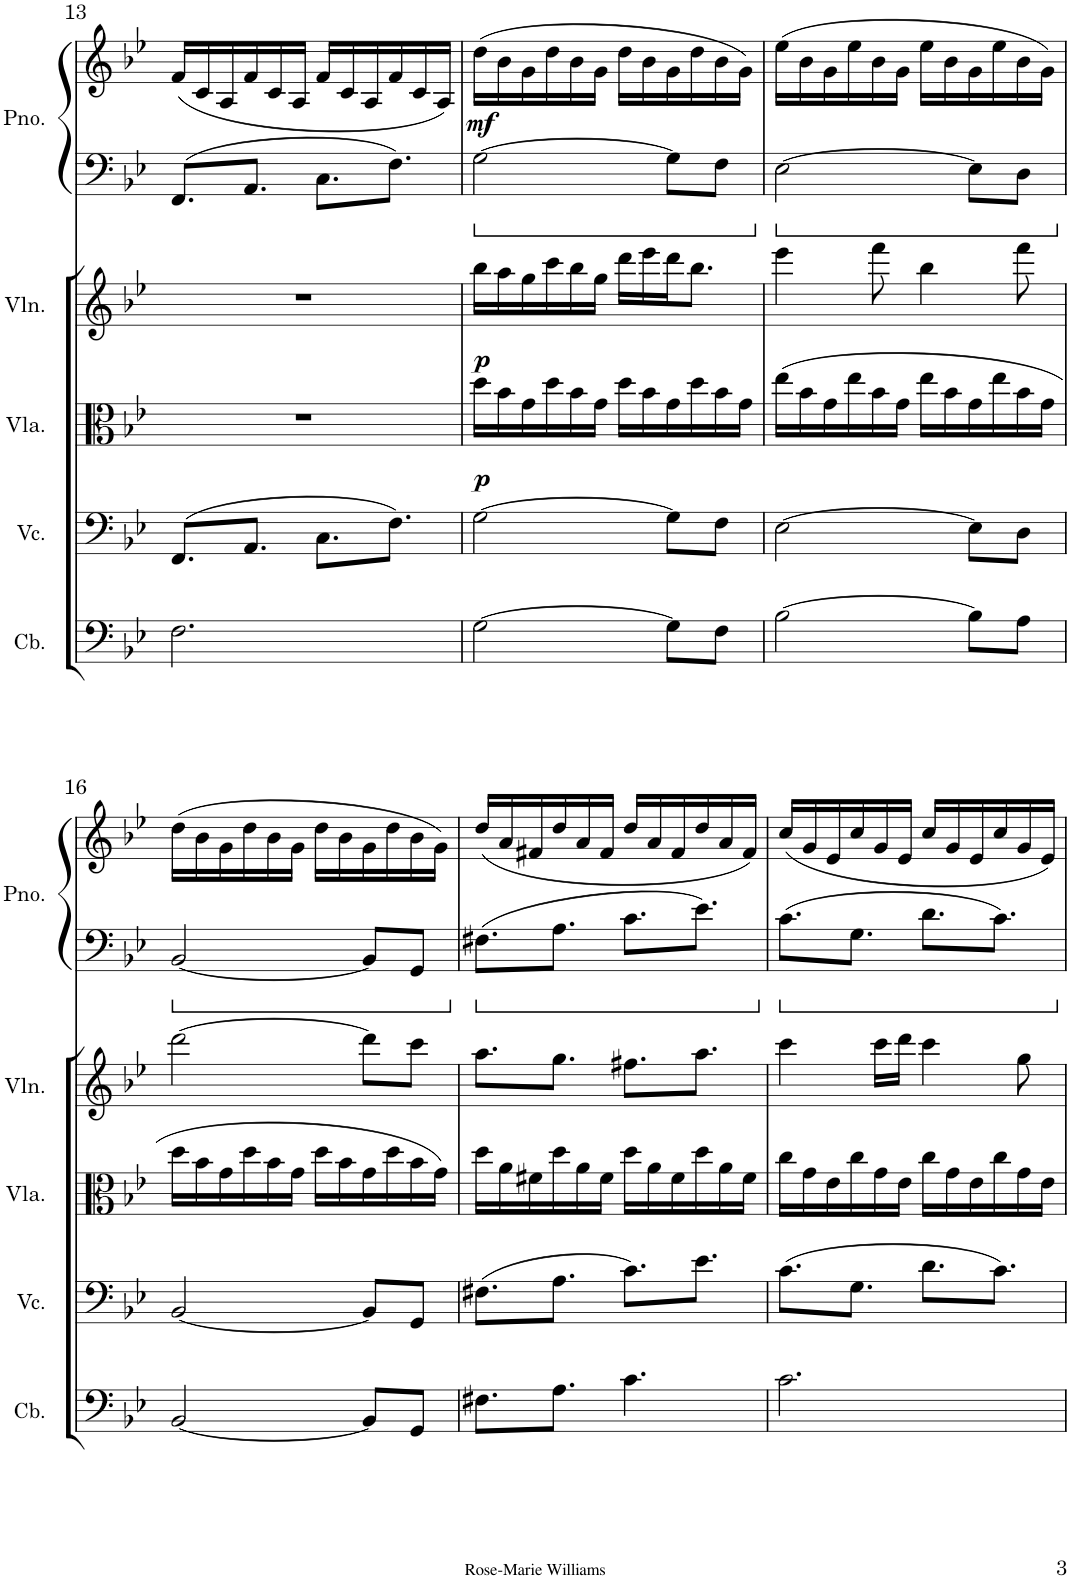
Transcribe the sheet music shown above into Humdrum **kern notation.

**kern	**kern	**kern	**dynam	**kern	**dynam	**kern	**kern	**dynam
*part5	*part4	*part3	*part3	*part2	*part2	*part1	*part1	*part1
*staff6	*staff5	*staff4	*staff4	*staff3	*staff3	*staff2	*staff1	*staff1/2
*I"Contrabass	*I"Violoncello	*I"Viola	*	*I"Violin	*	*I"Piano	*	*
*I'Cb.	*I'Vc.	*I'Vla.	*	*I'Vln.	*	*I'Pno.	*	*
!!LO:PB:g=z
*clefF4	*clefF4	*clefC3	*	*clefG2	*	*clefF4	*clefG2	*
*Trd7c12	*	*	*	*	*	*	*	*
*k[b-e-]	*k[b-e-]	*k[b-e-]	*	*k[b-e-]	*	*k[b-e-]	*k[b-e-]	*
*M6/8	*M6/8	*M6/8	*	*M6/8	*	*M6/8	*M6/8	*
=13	=13	=13	=13	=13	=13	=13	=13	=13
2.F\	(>8.FF/L	2.r	.	2.r	.	8.FF/L	(<16f/LL	.
.	.	.	.	.	.	.	16c/	.
.	.	.	.	.	.	.	16A/	.
.	8.AA/J	.	.	.	.	8.AA/J	16f/	.
.	.	.	.	.	.	.	16c/	.
.	.	.	.	.	.	.	16A/JJ	.
.	8.C\L	.	.	.	.	8.C\L	16f/LL	.
.	.	.	.	.	.	.	16c/	.
.	.	.	.	.	.	.	16A/	.
.	8.F\J)	.	.	.	.	8.F\J	16f/	.
.	.	.	.	.	.	.	16c/	.
.	.	.	.	.	.	.	16A/JJ)	.
=14	=14	=14	=14	=14	=14	=14	=14	=14
!	!	!	!LO:DY:b	!	!LO:DY:b	!	!	!LO:DY:b
[2G\	[2G\	16dd\LL	p	16bb-\LL	p	[2G\	(16dd\LL	mf
.	.	16b-\	.	16aa\	.	.	16b-\	.
.	.	16g\	.	16gg\	.	.	16g\	.
.	.	16dd\	.	16ccc\	.	.	16dd\	.
.	.	16b-\	.	16bb-\	.	.	16b-\	.
.	.	16g\JJ	.	16gg\JJ	.	.	16g\JJ	.
.	.	16dd\LL	.	16ddd\LL	.	.	16dd\LL	.
.	.	16b-\	.	16eee-\	.	.	16b-\	.
8G\L]	8G\L]	16g\	.	16ddd\J	.	8G\L]	16g\	.
.	.	16dd\	.	8.bb-\J	.	.	16dd\	.
8F\J	8F\J	16b-\	.	.	.	8F\J	16b-\	.
.	.	16g\JJ	.	.	.	.	16g\JJ)	.
=15	=15	=15	=15	=15	=15	=15	=15	=15
[2B-\	[2E-\	(>16ee-\LL	.	4eee-\	.	[2E-\	(16ee-\LL	.
.	.	16b-\	.	.	.	.	16b-\	.
.	.	16g\	.	.	.	.	16g\	.
.	.	16ee-\	.	.	.	.	16ee-\	.
.	.	16b-\	.	8fff\	.	.	16b-\	.
.	.	16g\JJ	.	.	.	.	16g\JJ	.
.	.	16ee-\LL	.	4bb-\	.	.	16ee-\LL	.
.	.	16b-\	.	.	.	.	16b-\	.
8B-\L]	8E-\L]	16g\	.	.	.	8E-\L]	16g\	.
.	.	16ee-\	.	.	.	.	16ee-\	.
8A\J	8D\J	16b-\	.	8fff\	.	8D\J	16b-\	.
.	.	16g\JJ	.	.	.	.	16g\JJ)	.
!!LO:LB:g=z
=16	=16	=16	=16	=16	=16	=16	=16	=16
[2BB-/	[2BB-/	16dd\LL	.	[2ddd\	.	[2BB-/	(16dd\LL	.
.	.	16b-\	.	.	.	.	16b-\	.
.	.	16g\	.	.	.	.	16g\	.
.	.	16dd\	.	.	.	.	16dd\	.
.	.	16b-\	.	.	.	.	16b-\	.
.	.	16g\JJ	.	.	.	.	16g\JJ	.
.	.	16dd\LL	.	.	.	.	16dd\LL	.
.	.	16b-\	.	.	.	.	16b-\	.
8BB-/L]	8BB-/L]	16g\	.	8ddd\L]	.	8BB-/L]	16g\	.
.	.	16dd\	.	.	.	.	16dd\	.
8GG/J	8GG/J	16b-\	.	8ccc\J	.	8GG/J	16b-\	.
.	.	16g\JJ)	.	.	.	.	16g\JJ)	.
=17	=17	=17	=17	=17	=17	=17	=17	=17
8.F#X\L	(>8.F#X\L	16dd\LL	.	8.aa\L	.	8.F#X\L	(16dd/LL	.
.	.	16a\	.	.	.	.	16a/	.
.	.	16f#X\	.	.	.	.	16f#X/	.
8.A\J	8.A\J	16dd\	.	8.gg\J	.	8.A\J	16dd/	.
.	.	16a\	.	.	.	.	16a/	.
.	.	16f#\JJ	.	.	.	.	16f#/JJ	.
4.c\	8.c\L)	16dd\LL	.	8.ff#X\L	.	8.c\L	16dd/LL	.
.	.	16a\	.	.	.	.	16a/	.
.	.	16f#\	.	.	.	.	16f#/	.
.	8.e-\J	16dd\	.	8.aa\J	.	8.e-\J	16dd/	.
.	.	16a\	.	.	.	.	16a/	.
.	.	16f#\JJ	.	.	.	.	16f#/JJ)	.
=18	=18	=18	=18	=18	=18	=18	=18	=18
2.c\	(>8.c\L	16cc\LL	.	4ccc\	.	8.c\L	(16cc/LL	.
.	.	16g\	.	.	.	.	16g/	.
.	.	16e-\	.	.	.	.	16e-/	.
.	8.G\J	16cc\	.	.	.	8.G\J	16cc/	.
.	.	16g\	.	16ccc\LL	.	.	16g/	.
.	.	16e-\JJ	.	16ddd\JJ	.	.	16e-/JJ	.
.	8.d\L	16cc\LL	.	4ccc\	.	8.d\L	16cc/LL	.
.	.	16g\	.	.	.	.	16g/	.
.	.	16e-\	.	.	.	.	16e-/	.
.	8.c\J)	16cc\	.	.	.	8.c\J	16cc/	.
.	.	16g\	.	8gg\	.	.	16g/	.
.	.	16e-\JJ	.	.	.	.	16e-/JJ)	.
=	=	=	=	=	=	=	=	=
*-	*-	*-	*-	*-	*-	*-	*-	*-
